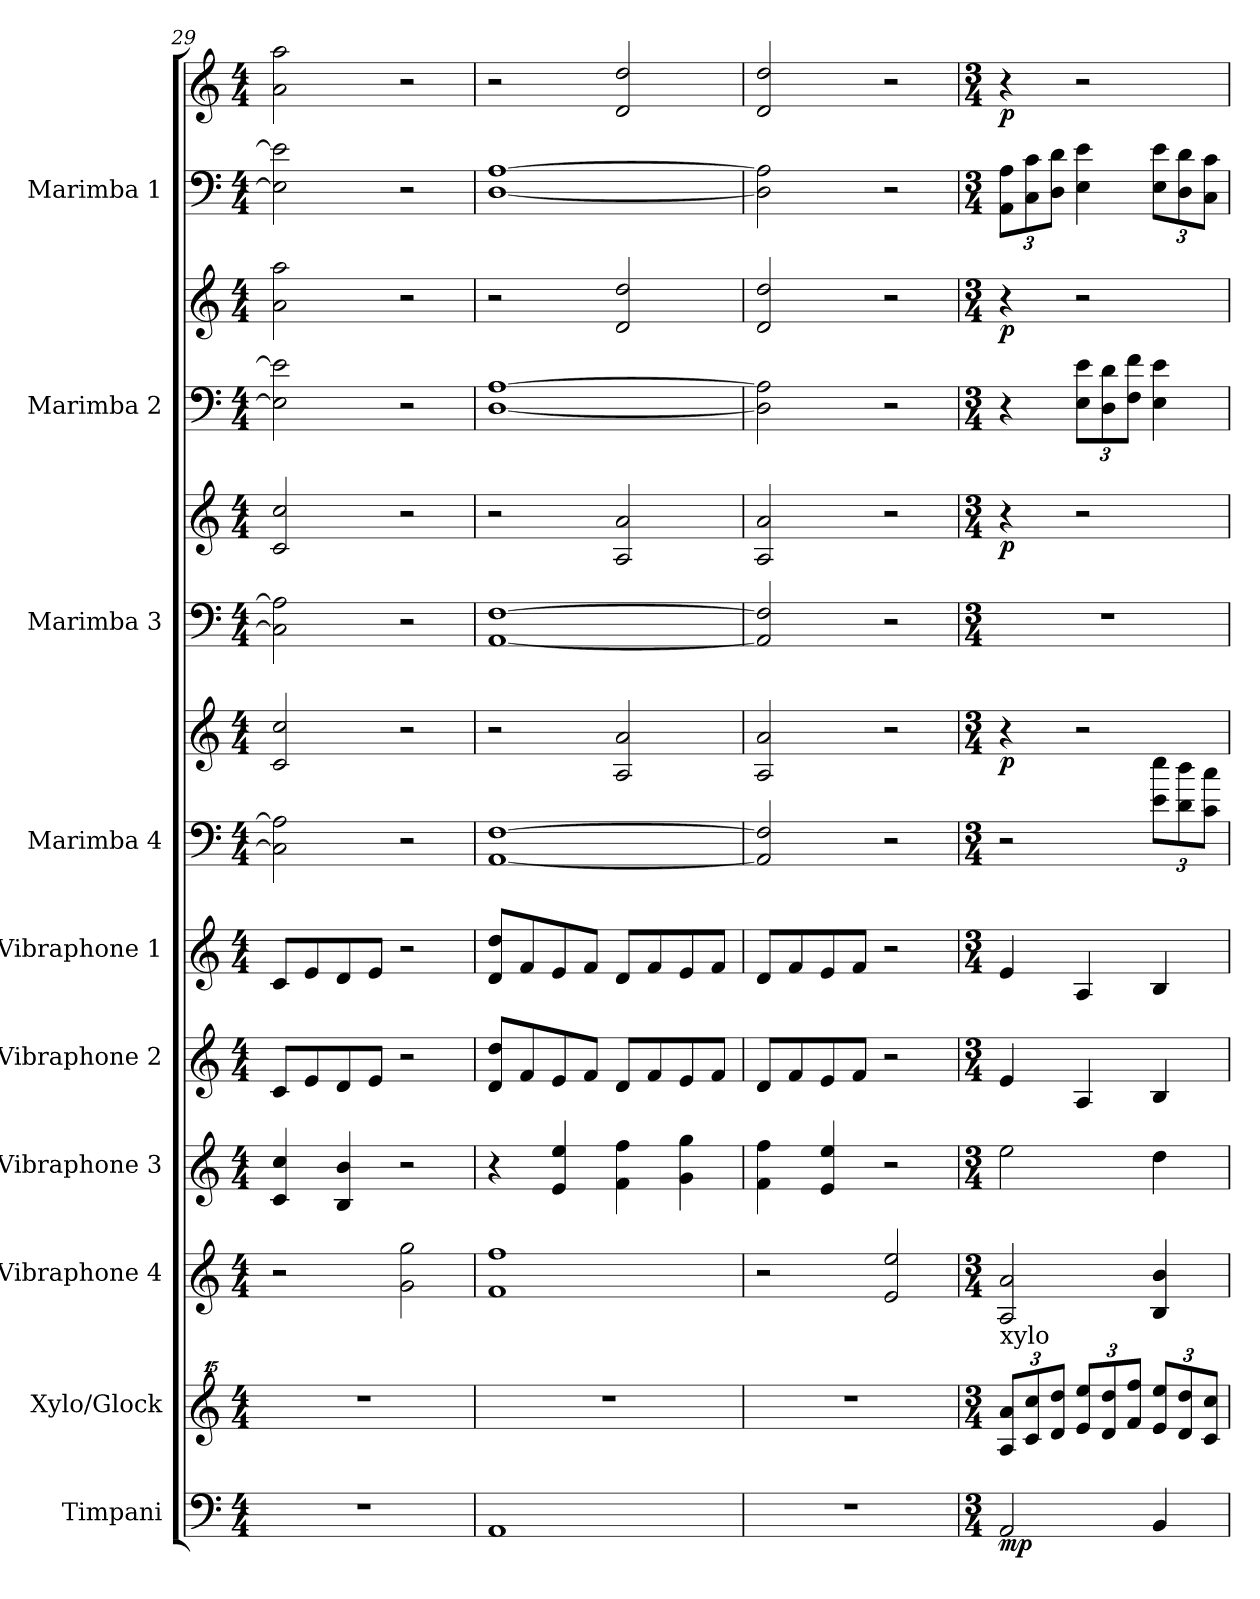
**kern	**dynam	**kern	**kern	**kern	**kern	**kern	**kern	**kern	**dynam	**kern	**kern	**dynam	**kern	**kern	**dynam	**kern	**kern	**dynam
*part10	*part10	*part9	*part8	*part7	*part6	*part5	*part4	*part4	*part4	*part3	*part3	*part3	*part2	*part2	*part2	*part1	*part1	*part1
*staff14	*staff14	*staff13	*staff12	*staff11	*staff10	*staff9	*staff8	*staff7	*staff7/8	*staff6	*staff5	*staff5/6	*staff4	*staff3	*staff3/4	*staff2	*staff1	*staff1/2
*I"Timpani	*	*I"Xylo/Glock	*I"Vibraphone 4	*I"Vibraphone 3	*I"Vibraphone 2	*I"Vibraphone 1	*I"Marimba 4	*	*	*I"Marimba 3	*	*	*I"Marimba 2	*	*	*I"Marimba 1	*	*
*I'Timp.	*	*I'Xylo	*I'V4	*I'V3	*I'V2	*I'V1	*I'M4	*	*	*I'M3	*	*	*I'M2	*	*	*I'M1	*	*
*clefF4	*	*clefG^^2	*clefG2	*clefG2	*clefG2	*clefG2	*clefF4	*clefG2	*	*clefF4	*clefG2	*	*clefF4	*clefG2	*	*clefF4	*clefG2	*
*k[]	*	*k[]	*k[]	*k[]	*k[]	*k[]	*k[]	*k[]	*	*k[]	*k[]	*	*k[]	*k[]	*	*k[]	*k[]	*
*C:	*	*C:	*C:	*C:	*C:	*C:	*C:	*C:	*	*C:	*C:	*	*C:	*C:	*	*C:	*C:	*
*M4/4	*	*M4/4	*M4/4	*M4/4	*M4/4	*M4/4	*M4/4	*M4/4	*	*M4/4	*M4/4	*	*M4/4	*M4/4	*	*M4/4	*M4/4	*
=29	=29	=29	=29	=29	=29	=29	=29	=29	=29	=29	=29	=29	=29	=29	=29	=29	=29	=29
1r	.	1r	2r	4c/ 4cc/	8c/L	8c/L	2C\] 2A\]	2c/ 2cc/	.	2C\] 2A\]	2c/ 2cc/	.	2E\] 2e\]	2a\ 2aa\	.	2E\] 2e\]	2a\ 2aa\	.
.	.	.	.	.	8e/	8e/	.	.	.	.	.	.	.	.	.	.	.	.
.	.	.	.	4B/ 4b/	8d/	8d/	.	.	.	.	.	.	.	.	.	.	.	.
.	.	.	.	.	8e/J	8e/J	.	.	.	.	.	.	.	.	.	.	.	.
.	.	.	2g\ 2gg\	2r	2r	2r	2r	2r	.	2r	2r	.	2r	2r	.	2r	2r	.
=30	=30	=30	=30	=30	=30	=30	=30	=30	=30	=30	=30	=30	=30	=30	=30	=30	=30	=30
1AA	.	1r	1f 1ff	4r	8d/ 8dd/L	8d/ 8dd/L	[1AA [1F	2r	.	[1AA [1F	2r	.	[1D [1A	2r	.	[1D [1A	2r	.
.	.	.	.	.	8f/	8f/	.	.	.	.	.	.	.	.	.	.	.	.
.	.	.	.	4e/ 4ee/	8e/	8e/	.	.	.	.	.	.	.	.	.	.	.	.
.	.	.	.	.	8f/J	8f/J	.	.	.	.	.	.	.	.	.	.	.	.
.	.	.	.	4f\ 4ff\	8d/L	8d/L	.	2A/ 2a/	.	.	2A/ 2a/	.	.	2d/ 2dd/	.	.	2d/ 2dd/	.
.	.	.	.	.	8f/	8f/	.	.	.	.	.	.	.	.	.	.	.	.
.	.	.	.	4g\ 4gg\	8e/	8e/	.	.	.	.	.	.	.	.	.	.	.	.
.	.	.	.	.	8f/J	8f/J	.	.	.	.	.	.	.	.	.	.	.	.
!!LO:PB:g=z
=31	=31	=31	=31	=31	=31	=31	=31	=31	=31	=31	=31	=31	=31	=31	=31	=31	=31	=31
1r	.	1r	2r	4f\ 4ff\	8d/L	8d/L	2AA/] 2F/]	2A/ 2a/	.	2AA/] 2F/]	2A/ 2a/	.	2D\] 2A\]	2d/ 2dd/	.	2D\] 2A\]	2d/ 2dd/	.
.	.	.	.	.	8f/	8f/	.	.	.	.	.	.	.	.	.	.	.	.
.	.	.	.	4e/ 4ee/	8e/	8e/	.	.	.	.	.	.	.	.	.	.	.	.
.	.	.	.	.	8f/J	8f/J	.	.	.	.	.	.	.	.	.	.	.	.
.	.	.	2e/ 2ee/	2r	2r	2r	2r	2r	.	2r	2r	.	2r	2r	.	2r	2r	.
=32	=32	=32	=32	=32	=32	=32	=32	=32	=32	=32	=32	=32	=32	=32	=32	=32	=32	=32
*M3/4	*	*M3/4	*M3/4	*M3/4	*M3/4	*M3/4	*M3/4	*M3/4	*	*M3/4	*M3/4	*	*M3/4	*M3/4	*	*M3/4	*M3/4	*
*	*	*Xbrackettup	*	*	*	*	*	*	*	*	*	*	*	*	*	*Xbrackettup	*	*
!	!	!LO:TX:a:t=xylo	!	!	!	!	!	!	!	!	!	!	!	!	!	!	!	!
!	!LO:DY:b	!	!	!	!	!	!	!	!LO:DY:b	!	!	!LO:DY:b	!	!	!LO:DY:b	!	!	!LO:DY:b
2AA/	mp	12aa/ 12aaa/L	2A/ 2a/	2ee\	4e/	4e/	2r	4r	p	2.r	4r	p	4r	4r	p	12AA\ 12A\L	4r	p
.	.	12ccc/ 12cccc/	.	.	.	.	.	.	.	.	.	.	.	.	.	12C\ 12c\	.	.
.	.	12ddd/ 12dddd/J	.	.	.	.	.	.	.	.	.	.	.	.	.	12D\ 12d\J	.	.
*	*	*	*	*	*	*	*	*	*	*	*	*	*Xbrackettup	*	*	*	*	*
.	.	12eee/ 12eeee/L	.	.	4A/	4A/	.	2r	.	.	2r	.	12E\ 12e\L	2r	.	4E\ 4e\	2r	.
.	.	12ddd/ 12dddd/	.	.	.	.	.	.	.	.	.	.	12D\ 12d\	.	.	.	.	.
.	.	12fff/ 12ffff/J	.	.	.	.	.	.	.	.	.	.	12F\ 12f\J	.	.	.	.	.
*	*	*	*	*	*	*	*Xbrackettup	*	*	*	*	*	*	*	*	*	*	*
4BB/	.	12eee/ 12eeee/L	4B/ 4b/	4dd\	4B/	4B/	12e\ 12ee\L	.	.	.	.	.	4E\ 4e\	.	.	12E\ 12e\L	.	.
.	.	12ddd/ 12dddd/	.	.	.	.	12d\ 12dd\	.	.	.	.	.	.	.	.	12D\ 12d\	.	.
.	.	12ccc/ 12cccc/J	.	.	.	.	12c\ 12cc\J	.	.	.	.	.	.	.	.	12C\ 12c\J	.	.
=	=	=	=	=	=	=	=	=	=	=	=	=	=	=	=	=	=	=
*-	*-	*-	*-	*-	*-	*-	*-	*-	*-	*-	*-	*-	*-	*-	*-	*-	*-	*-
